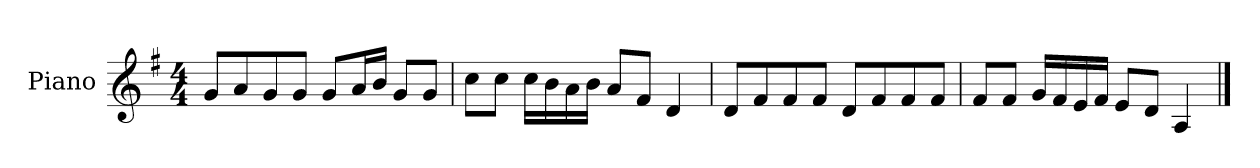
**kern
*part1
*staff1
*I"Piano
*I'P-no
*clefG2
*k[f#]
*M4/4
*MM90
=1
8g/L
8a/
8g/
8g/J
8g/L
16a/L
16b/JJ
8g/L
8g/J
=2
8cc\L
8cc\J
16cc\LL
16b\
16a\
16b\JJ
8a/L
8f#/J
4d/
=3
8d/L
8f#/
8f#/
8f#/J
8d/L
8f#/
8f#/
8f#/J
=4
8f#/L
8f#/J
16g/LL
16f#/
16e/
16f#/JJ
8e/L
8d/J
4A/
==
*-
